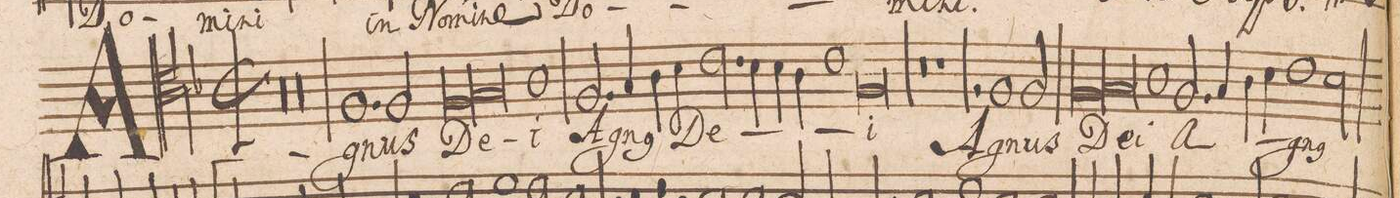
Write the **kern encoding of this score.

**kern	**text
*I"TENOR.	*
*clefC4	*
*k[b-]	*
*met(C|)	*
*M2/1	*
00r	.
=2-	=2-
=3-	=3-
00r	.
=4-	=4-
=5-	=5-
1.F	A-
2F/	-gnus
=6-	=6-
*lig	*
1F	De-
1G	.
*Xlig	*
=7-	=7-
1A	-i
2.F/	A-
4G/	.
=8-	=8-
4A/	-gn(us)
4B-/	.
*2\right	*
2.c\	De-
4B-\	.
4B-\	.
4A\	.
=9-	=9-
1c	.
0F	-i
=10-	=10-
0r	.
=11-	=11-
1r	.
=12-	=12-
2rF	.
1F/	A-
2F/	-gnus
=13-	=13-
*lig	*
1F	De-
1G	.
*Xlig	*
=14-	=14-
1A	-i
2.F/	a-
4G/	.
=15-	=15-
4A\	.
4B-\	.
1c\	.
2B-\	-gn(us)
=16-	=16-
*-	*-
